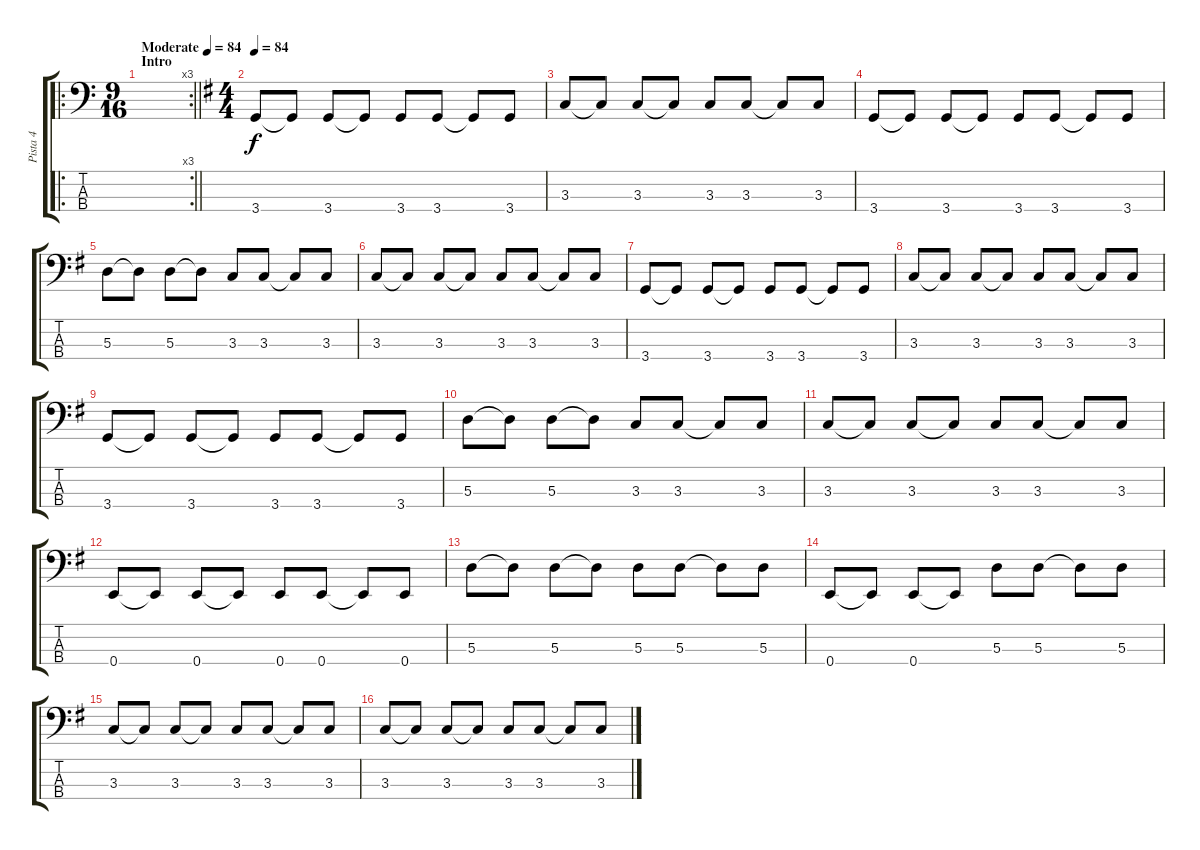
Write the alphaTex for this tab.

\track ("Pista 4" "Pista 4") {instrument electricbassfinger}
\staff {score tabs}
\tuning (G2 D2 A1 E1) {hide}
\ro
\rc 3
\ts (9 16)
\section ("" "Intro")
\tempo (84 "Moderate")
\tempo 37
\tempo (84 "Moderate")
\clef f4
\barLineRight lightlight
\ks c
|
\ts (4 4)
\tempo 84
\ks g
3.4.8 3.4{t}.8 3.4.8 3.4{t}.8 3.4.8 3.4.8 3.4{t}.8 3.4.8 |
3.3.8 3.3{t}.8 3.3.8 3.3{t}.8 3.3.8 3.3.8 3.3{t}.8 3.3.8 |
3.4.8 3.4{t}.8 3.4.8 3.4{t}.8 3.4.8 3.4.8 3.4{t}.8 3.4.8 |
5.3.8 5.3{t}.8 5.3.8 5.3{t}.8 3.3.8 3.3.8 3.3{t}.8 3.3.8 |
3.3.8 3.3{t}.8 3.3.8 3.3{t}.8 3.3.8 3.3.8 3.3{t}.8 3.3.8 |
3.4.8 3.4{t}.8 3.4.8 3.4{t}.8 3.4.8 3.4.8 3.4{t}.8 3.4.8 |
3.3.8 3.3{t}.8 3.3.8 3.3{t}.8 3.3.8 3.3.8 3.3{t}.8 3.3.8 |
3.4.8 3.4{t}.8 3.4.8 3.4{t}.8 3.4.8 3.4.8 3.4{t}.8 3.4.8 |
5.3.8 5.3{t}.8 5.3.8 5.3{t}.8 3.3.8 3.3.8 3.3{t}.8 3.3.8 |
3.3.8 3.3{t}.8 3.3.8 3.3{t}.8 3.3.8 3.3.8 3.3{t}.8 3.3.8 |
0.4.8 0.4{t}.8 0.4.8 0.4{t}.8 0.4.8 0.4.8 0.4{t}.8 0.4.8 |
5.3.8 5.3{t}.8 5.3.8 5.3{t}.8 5.3.8 5.3.8 5.3{t}.8 5.3.8 |
0.4.8 0.4{t}.8 0.4.8 0.4{t}.8 5.3.8 5.3.8 5.3{t}.8 5.3.8 |
3.3.8 3.3{t}.8 3.3.8 3.3{t}.8 3.3.8 3.3.8 3.3{t}.8 3.3.8 |
3.3.8 3.3{t}.8 3.3.8 3.3{t}.8 3.3.8 3.3.8 3.3{t}.8 3.3.8
